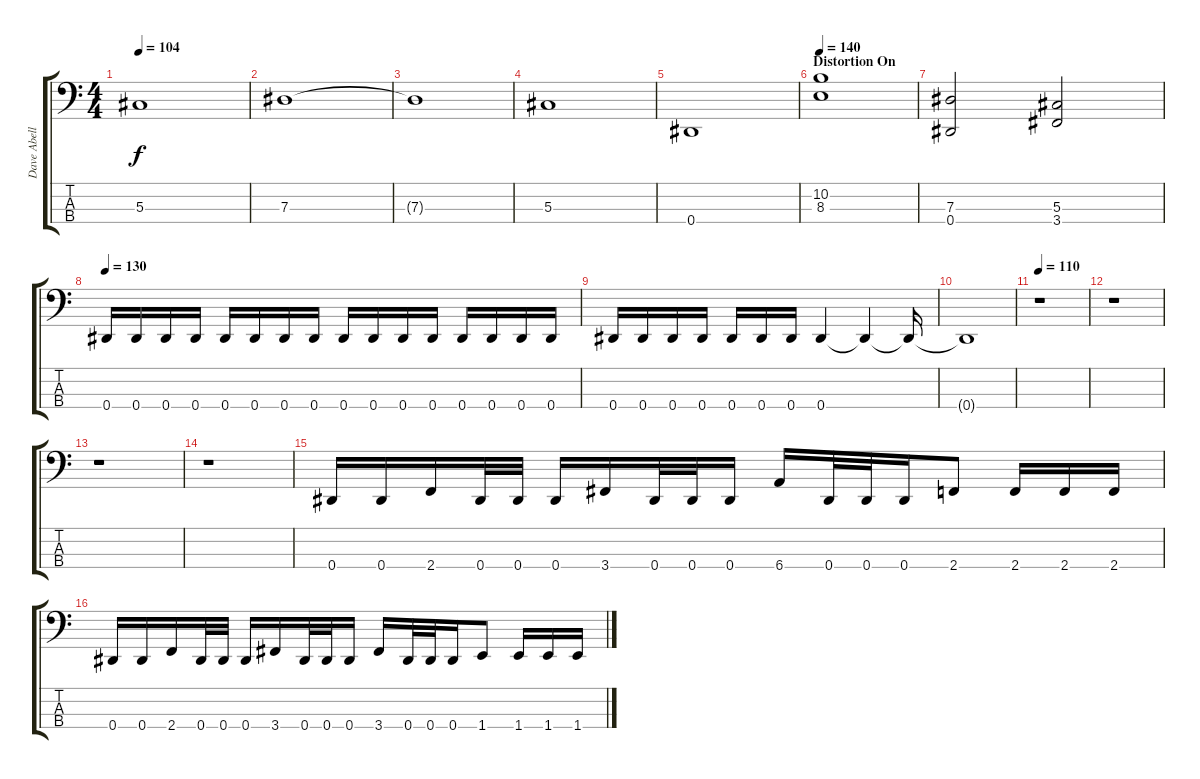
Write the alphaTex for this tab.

\track ("Dave Abell" "Dave Abell") {instrument electricbassfinger}
\staff {score tabs}
\tuning (Gb2 Db2 Ab1 Eb1) {hide}
\ts (4 4)
\tempo 104
\clef f4
\ks c
5.3{t}.1{dy f} |
7.3.1 |
7.3{t}.1 |
5.3.1 |
0.4.1 |
\section ("" "Distortion On")
\tempo 140
(10.2 8.3).1 |
(7.3 0.4).2 (5.3 3.4).2 |
\tempo 130
0.4.16 0.4.16 0.4.16 0.4.16 0.4.16 0.4.16 0.4.16 0.4.16 0.4.16 0.4.16 0.4.16 0.4.16 0.4.16 0.4.16 0.4.16 0.4.16 |
0.4.16 0.4.16 0.4.16 0.4.16 0.4.16 0.4.16 0.4.16 0.4.4 0.4{t}.4 0.4{t}.16 |
0.4{t}.1 |
\tempo 110
r.1 |
r.1 |
r.1 |
r.1 |
0.4.16 0.4.16 2.4.16 0.4.32 0.4.32 0.4.16 3.4.16 0.4.32 0.4.32 0.4.16 6.4.16 0.4.32 0.4.32 0.4.16 2.4.8 2.4.16 2.4.16 2.4.16 |
0.4.16 0.4.16 2.4.16 0.4.32 0.4.32 0.4.16 3.4.16 0.4.32 0.4.32 0.4.16 3.4.16 0.4.32 0.4.32 0.4.16 1.4.8 1.4.16 1.4.16 1.4.16
